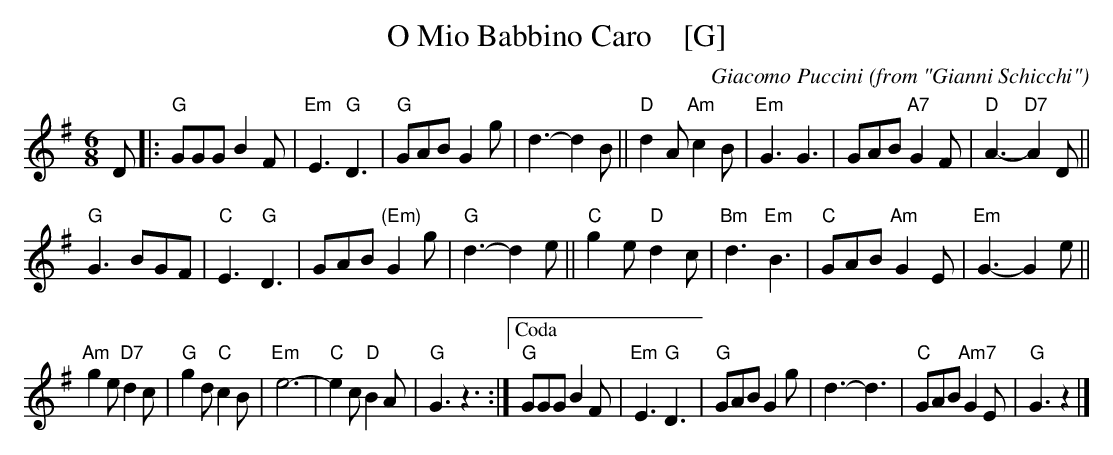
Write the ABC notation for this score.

X:1
T: O Mio Babbino Caro    [G]
O: from "Gianni Schicchi"
C: Giacomo Puccini
M: 6/8
L: 1/8
K: G
D |: "G"GGG B2F | "Em"E3 "G"D3 | "G"GAB G2g | d3- d2B ||\
"D"d2A "Am"c2B | "Em"G3 G3 | GAB "A7"G2F | "D"A3- "D7"A2D ||
"G"G3 BGF | "C"E3 "G"D3 | GAB "(Em)"G2g | "G"d3- d2e ||\
"C"g2e "D"d2c | "Bm"d3 "Em"B3 | "C"GAB "Am"G2E | "Em"G3- G2e ||
"Am"g2e "D7"d2c | "G"g2d "C"c2B | "Em"e6- | "C"e2c "D"B2A | "G"G3 z3 :|["Coda" \
"G"GGG B2F | "Em"E3 "G"D3 | "G"GAB G2g | d3- d3 | "C"GAB "Am7"G2E | "G"G3 z2 |]
